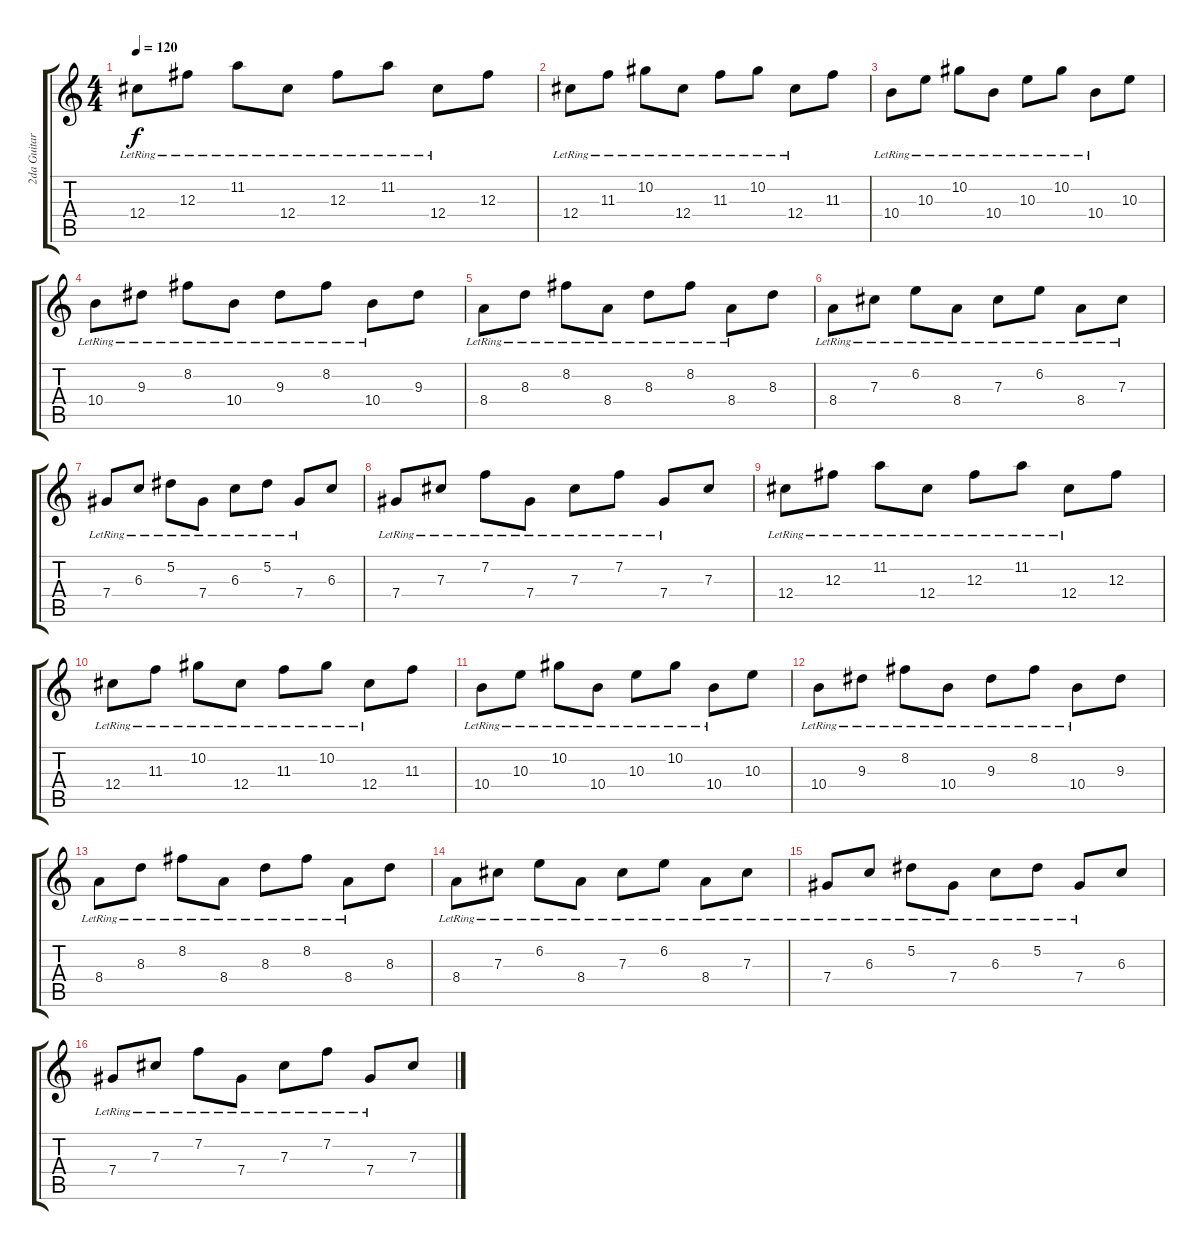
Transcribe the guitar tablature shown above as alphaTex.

\track ("2da Guitarra Acustica" "2da Guitar") {instrument acousticguitarnylon}
\staff {score tabs}
\tuning (Eb4 Bb3 Gb3 Db3 Ab2 Eb2) {hide}
\ts (4 4)
\tempo 120
\clef g2
\ks c
12.4{lr}.8{dy f balance 16 instrument acousticguitarnylon} 12.3{lr}.8 11.2{lr}.8 12.4{lr}.8 12.3{lr}.8 11.2{lr}.8 12.4{lr}.8 12.3.8 |
12.4{lr}.8 11.3{lr}.8 10.2{lr}.8 12.4{lr}.8 11.3{lr}.8 10.2{lr}.8 12.4{lr}.8 11.3.8 |
10.4{lr}.8 10.3{lr}.8 10.2{lr}.8 10.4{lr}.8 10.3{lr}.8 10.2{lr}.8 10.4{lr}.8 10.3.8 |
10.4{lr}.8 9.3{lr}.8 8.2{lr}.8 10.4{lr}.8 9.3{lr}.8 8.2{lr}.8 10.4{lr}.8 9.3.8 |
8.4{lr}.8 8.3{lr}.8 8.2{lr}.8 8.4{lr}.8 8.3{lr}.8 8.2{lr}.8 8.4{lr}.8 8.3.8 |
8.4{lr}.8 7.3{lr}.8 6.2{lr}.8 8.4{lr}.8 7.3{lr}.8 6.2{lr}.8 8.4{lr}.8 7.3{lr}.8 |
7.4{lr}.8 6.3{lr}.8 5.2{lr}.8 7.4{lr}.8 6.3{lr}.8 5.2{lr}.8 7.4{lr}.8 6.3.8 |
7.4{lr}.8 7.3{lr}.8 7.2{lr}.8 7.4{lr}.8 7.3{lr}.8 7.2{lr}.8 7.4{lr}.8 7.3.8 |
12.4{lr}.8 12.3{lr}.8 11.2{lr}.8 12.4{lr}.8 12.3{lr}.8 11.2{lr}.8 12.4{lr}.8 12.3.8 |
12.4{lr}.8 11.3{lr}.8 10.2{lr}.8 12.4{lr}.8 11.3{lr}.8 10.2{lr}.8 12.4{lr}.8 11.3.8 |
10.4{lr}.8 10.3{lr}.8 10.2{lr}.8 10.4{lr}.8 10.3{lr}.8 10.2{lr}.8 10.4{lr}.8 10.3.8 |
10.4{lr}.8 9.3{lr}.8 8.2{lr}.8 10.4{lr}.8 9.3{lr}.8 8.2{lr}.8 10.4{lr}.8 9.3.8 |
8.4{lr}.8 8.3{lr}.8 8.2{lr}.8 8.4{lr}.8 8.3{lr}.8 8.2{lr}.8 8.4{lr}.8 8.3.8 |
8.4{lr}.8 7.3{lr}.8 6.2{lr}.8 8.4{lr}.8 7.3{lr}.8 6.2{lr}.8 8.4{lr}.8 7.3{lr}.8 |
7.4{lr}.8 6.3{lr}.8 5.2{lr}.8 7.4{lr}.8 6.3{lr}.8 5.2{lr}.8 7.4{lr}.8 6.3.8 |
7.4{lr}.8 7.3{lr}.8 7.2{lr}.8 7.4{lr}.8 7.3{lr}.8 7.2{lr}.8 7.4{lr}.8 7.3.8
